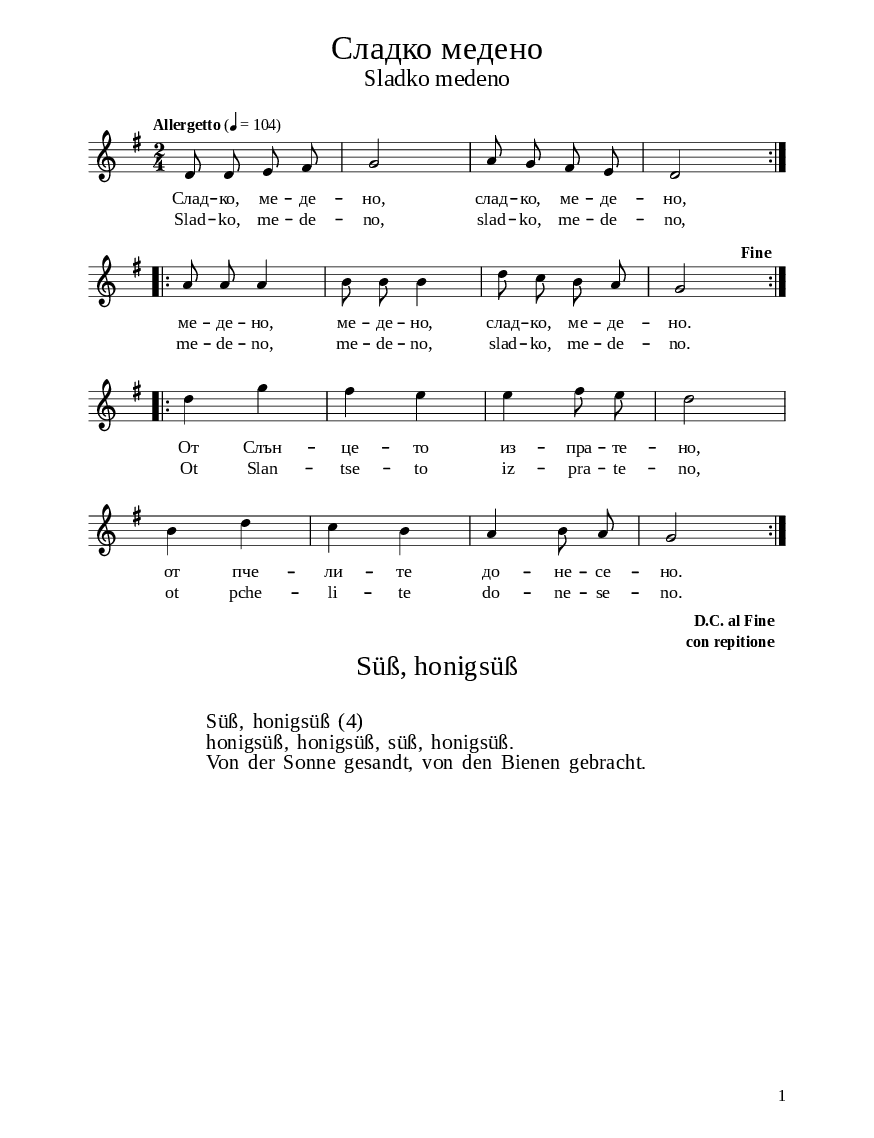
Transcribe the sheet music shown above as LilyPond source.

\version "2.24.0"

% include paper part and global functions
\include "include/globals.ily"

\bookpart {
  \include "include/bookpart-paper.ily"
  \score {
    \include "include/score-layout.ily"

    \new Voice \absolute {
      \clef treble
      \key g \major
      \time 2/4
      \tempoFunc "Allergetto" 4 "104"
      \autoBeamOff


      \repeat volta 2 {d'8 d' e' fis' |g'2 | a'8 g' fis' e' | d'2 }   \break |

      \repeat volta 2 {  a'8 a' a'4 | b'8 b' b'4 | d''8 c'' b' a' | \tempo "                 Fine" g'2 }  \break |


      \repeat volta 2 {
        d''4 g'' | fis''4 e'' | e''4 fis''8 e'' | d''2 \break |

        b'4 d'' | c''4 b' | a'4 b'8 a' | g'2
      }
    }

    \addlyrics {
      Слад -- ко,
      ме -- де -- но, слад -- ко, ме -- де -- но, ме --
      де -- но, ме -- де -- но, слад -- ко, ме -- де --
      но. От Слън -- це -- то из -- пра -- те -- но,
      от пче -- ли -- те до -- не -- се -- но.
    }

    \addlyrics {
      Slad -- ko, me -- de -- no, slad -- ko, me --
      de -- no, me -- de -- no, me -- de -- no, slad -- ko, me --
      de -- no. Ot Slan -- tse -- to iz -- pra -- te -- no, ot pche --
      li -- te do -- ne -- se -- no.
    }
    \header {
      title = \titleFunc "Сладко медено" "Sladko medeno"
    }

    \midi{}

  } % score
  \markup \dc-two "D.C. al Fine" "con repitione"
  
  % include foreign translation(s) of the song
  \version "2.20.0"

\markup \fill-line { \fontsize #deTitleFontSize "Süß, honigsüß" }
\markup \null
\markup \null
\markup \fontsize #deCoupletFontSize {
  \hspace #10
  \override #`(baseline-skip . ,deCoupletBaselineSkip)

  \column {
     \line { " " }      
  \line { " "Süß, honigsüß (4) }

  \line { " "honigsüß, honigsüß, süß, honigsüß.}

  \line { " "Von der Sonne gesandt, von den Bienen gebracht. }

      
      
       
    }
    
    
}
    


} % bookpart
